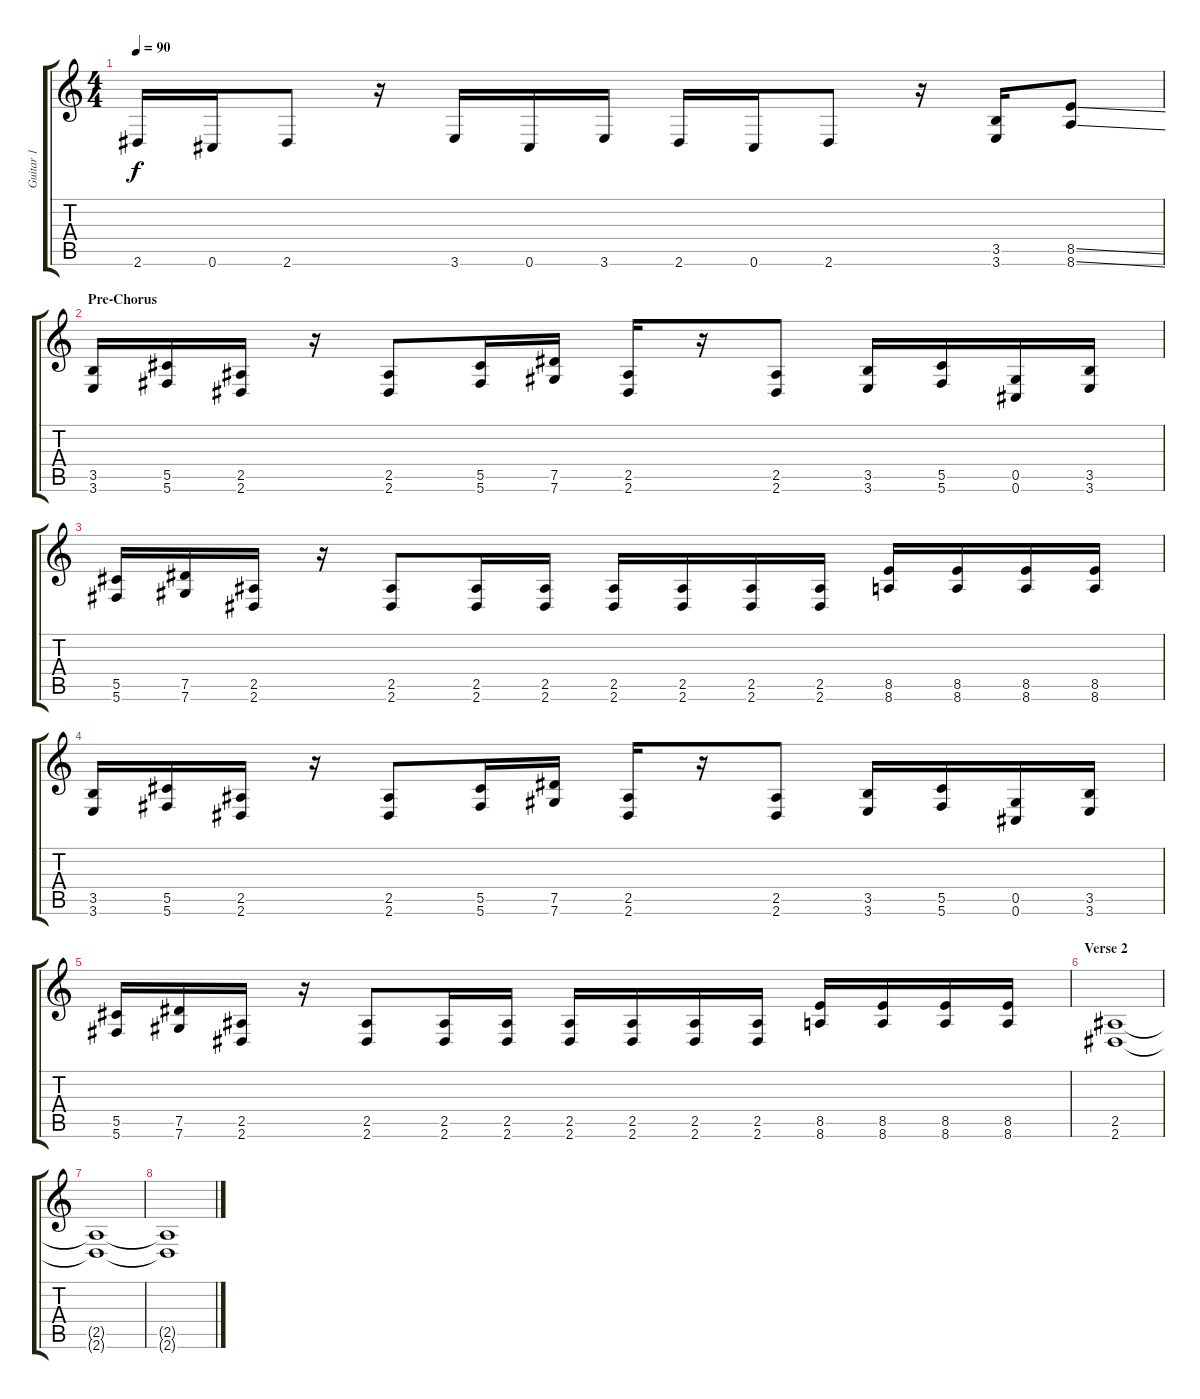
\track ("Guitar 1" "Guitar 1") {instrument distortionguitar}
\staff {score tabs}
\tuning (Eb4 Bb3 Gb3 Db3 Ab2 Db2) {hide}
\ts (4 4)
\tempo 90
\clef g2
\ks c
2.6.16{dy f} 0.6.16 2.6.8 r.16 3.6.16 0.6.16 3.6.16 2.6.16 0.6.16 2.6.8 r.16 (3.5 3.6).16 (8.5{ss} 8.6{ss}).8 |
\section ("" "Pre-Chorus")
(3.5 3.6).16 (5.5 5.6).16 (2.5 2.6).16 r.16 (2.5 2.6).8 (5.5 5.6).16 (7.5 7.6).16 (2.5 2.6).16 r.16 (2.5 2.6).8 (3.5 3.6).16 (5.5 5.6).16 (0.5 0.6).16 (3.5 3.6).16 |
(5.5 5.6).16 (7.5 7.6).16 (2.5 2.6).16 r.16 (2.5 2.6).8 (2.5 2.6).16 (2.5 2.6).16 (2.5 2.6).16 (2.5 2.6).16 (2.5 2.6).16 (2.5 2.6).16 (8.5 8.6).16 (8.5 8.6).16 (8.5 8.6).16 (8.5 8.6).16 |
(3.5 3.6).16 (5.5 5.6).16 (2.5 2.6).16 r.16 (2.5 2.6).8 (5.5 5.6).16 (7.5 7.6).16 (2.5 2.6).16 r.16 (2.5 2.6).8 (3.5 3.6).16 (5.5 5.6).16 (0.5 0.6).16 (3.5 3.6).16 |
(5.5 5.6).16 (7.5 7.6).16 (2.5 2.6).16 r.16 (2.5 2.6).8 (2.5 2.6).16 (2.5 2.6).16 (2.5 2.6).16 (2.5 2.6).16 (2.5 2.6).16 (2.5 2.6).16 (8.5 8.6).16 (8.5 8.6).16 (8.5 8.6).16 (8.5 8.6).16 |
\section ("" "Verse 2")
(2.5 2.6).1 |
(2.5{t} 2.6{t}).1 |
(2.5{t} 2.6{t}).1
